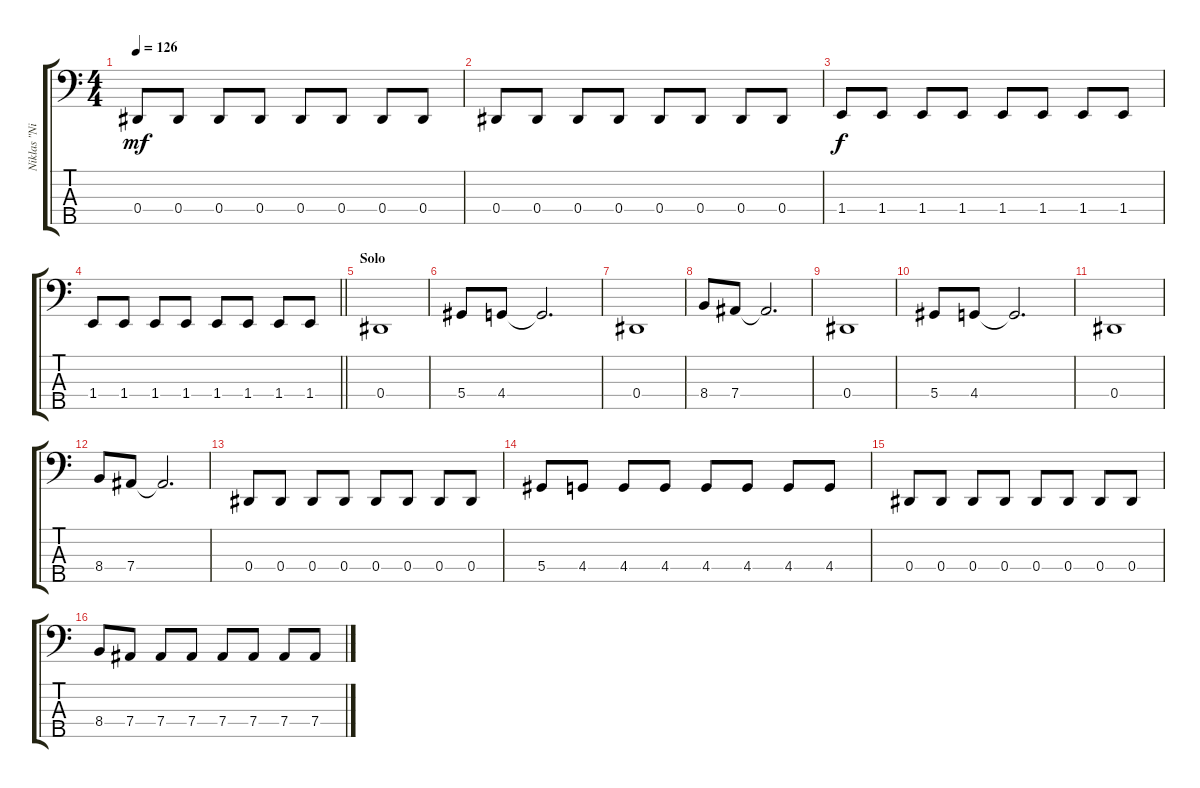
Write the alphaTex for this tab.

\track ("Niklas \"Nille\" Sandin" "Niklas \"Ni") {instrument electricbassfinger}
\staff {score tabs}
\tuning (Gb2 Db2 Ab1 Eb1 Bb0) {hide}
\ts (4 4)
\tempo 126
\clef f4
\ks c
0.4.8{dy mf} 0.4.8 0.4.8 0.4.8 0.4.8 0.4.8 0.4.8 0.4.8 |
0.4.8 0.4.8 0.4.8 0.4.8 0.4.8 0.4.8 0.4.8 0.4.8 |
1.4.8{dy f} 1.4.8 1.4.8 1.4.8 1.4.8 1.4.8 1.4.8 1.4.8 |
\barLineRight lightlight
1.4.8 1.4.8 1.4.8 1.4.8 1.4.8 1.4.8 1.4.8 1.4.8 |
\section ("" "Solo")
0.4.1 |
5.4.8 4.4.8 4.4{t}.2{d} |
0.4.1 |
8.4.8 7.4.8 7.4{t}.2{d} |
0.4.1 |
5.4.8 4.4.8 4.4{t}.2{d} |
0.4.1 |
8.4.8 7.4.8 7.4{t}.2{d} |
0.4.8 0.4.8 0.4.8 0.4.8 0.4.8 0.4.8 0.4.8 0.4.8 |
5.4.8 4.4.8 4.4.8 4.4.8 4.4.8 4.4.8 4.4.8 4.4.8 |
0.4.8 0.4.8 0.4.8 0.4.8 0.4.8 0.4.8 0.4.8 0.4.8 |
8.4.8 7.4.8 7.4.8 7.4.8 7.4.8 7.4.8 7.4.8 7.4.8
